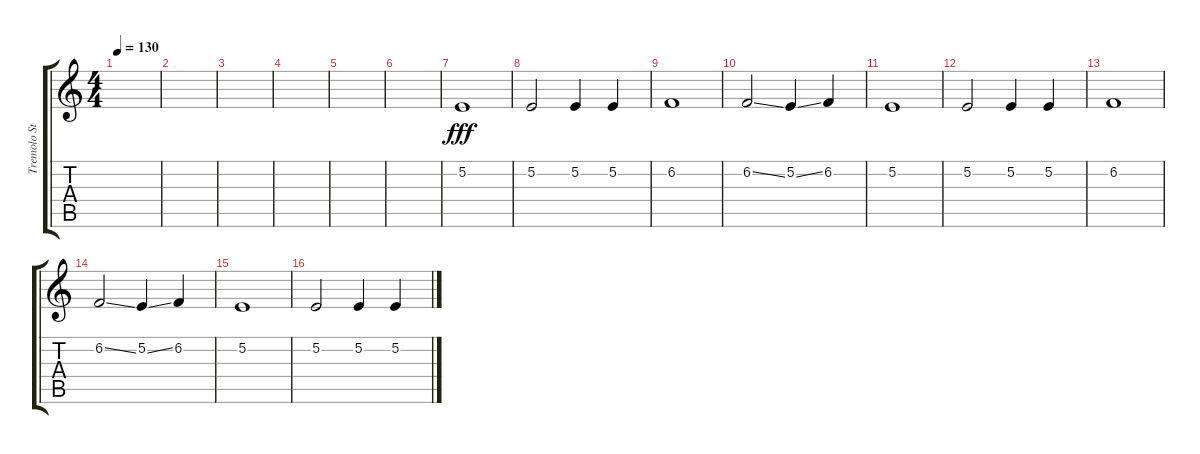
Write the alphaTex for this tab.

\track ("Tremolo Strings" "Tremolo St") {instrument tremolostrings}
\staff {score tabs}
\tuning (E4 B3 G3 D3 A2 E2) {hide}
\ts (4 4)
\tempo 130
\clef g2
\ks c
|
|
|
|
|
|
5.2.1{dy fff} |
5.2.2 5.2.4 5.2.4 |
6.2.1 |
6.2{ss}.2 5.2{ss}.4 6.2.4 |
5.2.1 |
5.2.2 5.2.4 5.2.4 |
6.2.1 |
6.2{ss}.2 5.2{ss}.4 6.2.4 |
5.2.1 |
5.2.2 5.2.4 5.2.4
